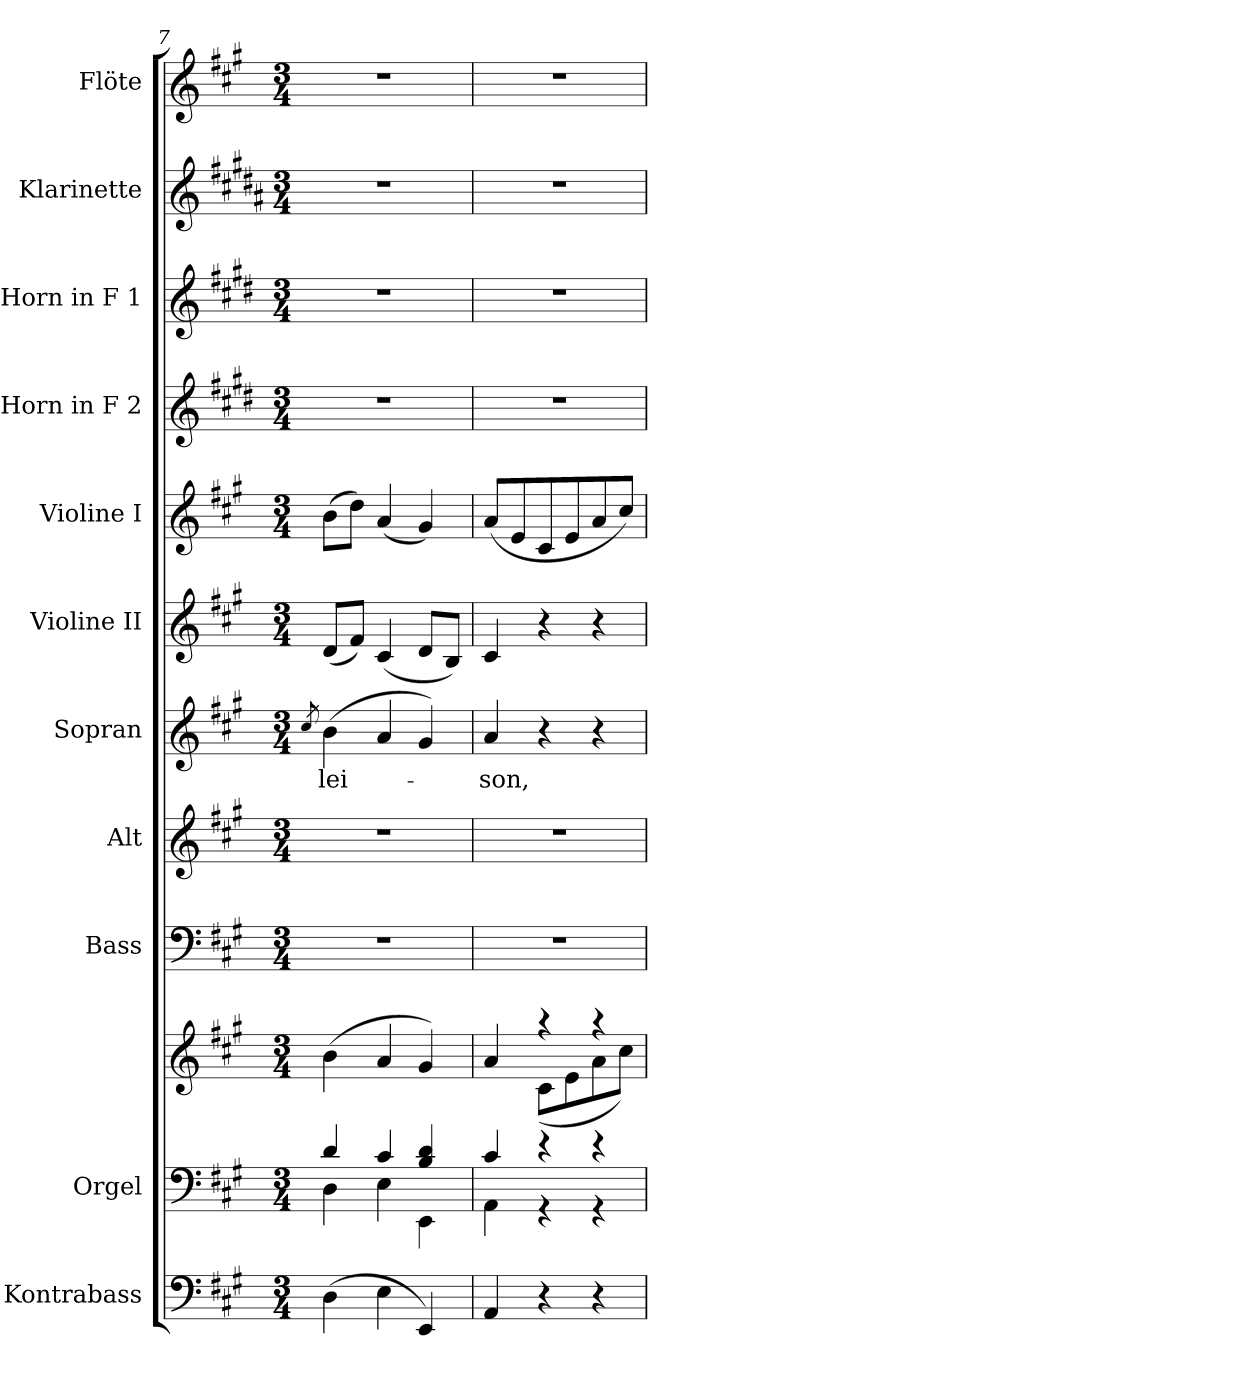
**kern	**kern	**kern	**kern	**kern	**kern	**text	**kern	**kern	**kern	**kern	**kern	**kern
*part11	*part10	*part10	*part9	*part8	*part7	*part7	*part6	*part5	*part4	*part3	*part2	*part1
*staff12	*staff11	*staff10	*staff9	*staff8	*staff7	*staff7	*staff6	*staff5	*staff4	*staff3	*staff2	*staff1
*I"Kontrabass	*I"Orgel	*	*I"Bass	*I"Alt	*I"Sopran	*	*I"Violine II	*I"Violine I	*I"Horn in F 2	*I"Horn in F 1	*I"Klarinette	*I"Flöte
*I'Kb.	*I'Org.	*	*I'B.	*I'A.	*I'S.	*	*I'Vl. II	*I'Vl. I	*	*	*I'Kl.	*I'Fl.
*clefF4	*clefF4	*clefG2	*clefF4	*clefG2	*clefG2	*	*clefG2	*clefG2	*clefG2	*clefG2	*clefG2	*clefG2
*ITrd7c12	*	*	*	*	*	*	*	*	*ITrd4c7	*ITrd4c7	*ITrd1c2	*
*k[f#c#g#]	*k[f#c#g#]	*k[f#c#g#]	*k[f#c#g#]	*k[f#c#g#]	*k[f#c#g#]	*	*k[f#c#g#]	*k[f#c#g#]	*k[f#c#g#]	*k[f#c#g#]	*k[f#c#g#]	*k[f#c#g#]
*A:	*A:	*A:	*A:	*A:	*A:	*	*A:	*A:	*A:	*A:	*A:	*A:
*M3/4	*M3/4	*M3/4	*M3/4	*M3/4	*M3/4	*	*M3/4	*M3/4	*M3/4	*M3/4	*M3/4	*M3/4
=7	=7	=7	=7	=7	=7	=7	=7	=7	=7	=7	=7	=7
.	.	.	.	.	8qcc#/	.	.	.	.	.	.	.
*	*^	*	*	*	*	*	*	*	*	*	*	*
!	!	!	!	!	!	!	!LO:LY:b	!	!	!	!	!	!
(>4DD\	4d/	4D\	(>4b\	2.r	2.r	(>4b\	-lei-	(<8d/L	(>8b\L	2.r	2.r	2.r	2.r
.	.	.	.	.	.	.	.	8f#/J)	8dd\J)	.	.	.	.
4EE\	4c#/	4E\	4a/	.	.	4a/	.	(<4c#/	(<4a/	.	.	.	.
4EEE/)	4B/ 4d/	4EE\	4g#/)	.	.	4g#/)	.	8d/L	4g#/)	.	.	.	.
.	.	.	.	.	.	.	.	8B/J)	.	.	.	.	.
!!LO:PB:g=z
=8	=8	=8	=8	=8	=8	=8	=8	=8	=8	=8	=8	=8	=8
*	*	*	*^	*	*	*	*	*	*	*	*	*	*
!	!	!	!	!	!	!	!	!LO:LY:b	!	!	!	!	!	!
4AAA/	4c#/	4AA\	4a/	4ryy	2.r	2.r	4a/	-son,	4c#/	(<8a/L	2.r	2.r	2.r	2.r
.	.	.	.	.	.	.	.	.	.	8e/	.	.	.	.
4r	4r	4r	4raa	(>8c#\L	.	.	4r	.	4r	8c#/	.	.	.	.
.	.	.	.	8e\	.	.	.	.	.	8e/	.	.	.	.
4r	4r	4r	4raa	8a\	.	.	4r	.	4r	8a/	.	.	.	.
.	.	.	.	8cc#\J)	.	.	.	.	.	8cc#/J)	.	.	.	.
*	*v	*v	*	*	*	*	*	*	*	*	*	*	*	*
*	*	*v	*v	*	*	*	*	*	*	*	*	*	*
=	=	=	=	=	=	=	=	=	=	=	=	=
*-	*-	*-	*-	*-	*-	*-	*-	*-	*-	*-	*-	*-
